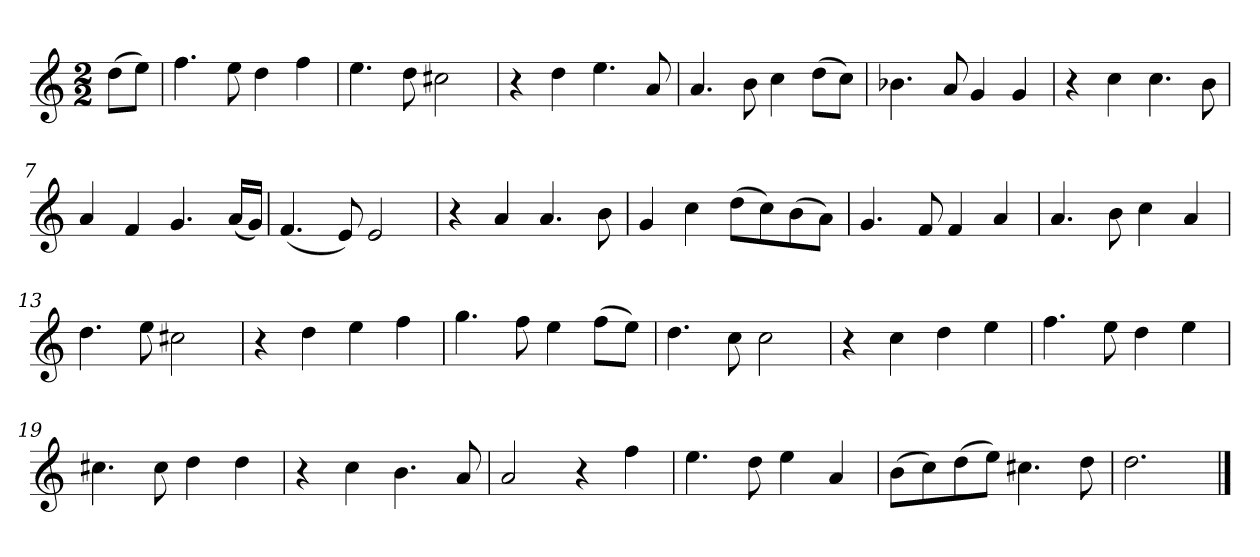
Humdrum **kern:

**kern
*part1
*staff1
*k[]
*M2/2
*MM120
=
(8ddL
8eeJ)
=1
4.ff
8ee
4dd
4ff
=2
4.ee
8dd
2cc#X
=3
4r
4dd
4.ee
8a
=4
4.a
8b
4cc
(8ddL
8ccJ)
=5
4.b-X
8a
4g
4g
=6
4r
4cc
4.cc
8b
=7
4a
4f
4.g
(16aLL
16gJJ)
=8
(4.f
8e)
2e
=9
4r
4a
4.a
8b
=10
4g
4cc
(8ddL
8cc)
(8b
8aJ)
=11
4.g
8f
4f
4a
=12
4.a
8b
4cc
4a
=13
4.dd
8ee
2cc#X
=14
4r
4dd
4ee
4ff
=15
4.gg
8ff
4ee
(8ffL
8eeJ)
=16
4.dd
8cc
2cc
=17
4r
4cc
4dd
4ee
=18
4.ff
8ee
4dd
4ee
=19
4.cc#X
8cc#
4dd
4dd
=20
4r
4cc
4.b
8a
=21
2a
4r
4ff
=22
4.ee
8dd
4ee
4a
=23
(8bL
8cc)
(8dd
8eeJ)
4.cc#X
8dd
=24
2.dd
==
*-
